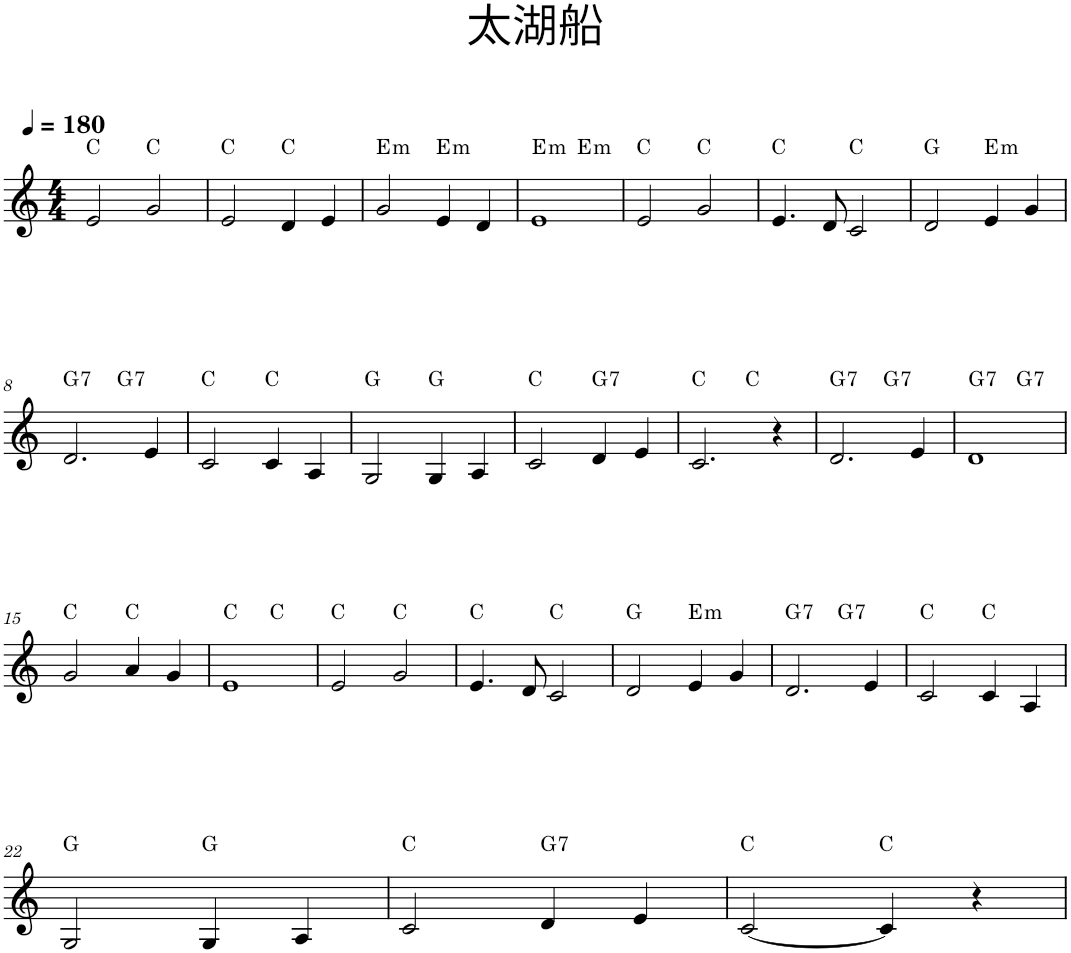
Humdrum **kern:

**kern	**harte
*part1	*part1
*staff1	*
*I"Piano	*
*I'Pno.	*
*clefG2	*
*k[]	*
*M4/4	*
*MM180	*
=1	=1
2e/	C:maj
2g/	C:maj
=2	=2
2e/	C:maj
4d/	C:maj
4e/	.
=3	=3
!	!LO:H:kt=m
2g/	E:min
!	!LO:H:kt=m
4e/	E:min
4d/	.
=4	=4
!	!LO:H:kt=m
*^	*
1e	2ryy	E:min
!	!	!LO:H:kt=m
.	2ryy	E:min
*v	*v	*
=5	=5
2e/	C:maj
2g/	C:maj
=6	=6
4.e/	C:maj
8d/	.
2c/	C:maj
=7	=7
2d/	G:maj
!	!LO:H:kt=m
4e/	E:min
4g/	.
!!LO:LB:g=z
=8	=8
!	!LO:H:kt=7
*^	*
2.d/	2ryy	G:7
!	!	!LO:H:kt=7
.	2ryy	G:7
4e/	.	.
*v	*v	*
=9	=9
2c/	C:maj
4c/	C:maj
4A/	.
=10	=10
2G/	G:maj
4G/	G:maj
4A/	.
=11	=11
2c/	C:maj
!	!LO:H:kt=7
4d/	G:7
4e/	.
=12	=12
*^	*
2.c/	2ryy	C:maj
.	2ryy	C:maj
4r	.	.
=13	=13	=13
!	!	!LO:H:kt=7
2.d/	2ryy	G:7
!	!	!LO:H:kt=7
.	2ryy	G:7
4e/	.	.
=14	=14	=14
!	!	!LO:H:kt=7
1d	2ryy	G:7
!	!	!LO:H:kt=7
.	2ryy	G:7
*v	*v	*
!!LO:LB:g=z
=15	=15
2g/	C:maj
4a/	C:maj
4g/	.
=16	=16
*^	*
1e	2ryy	C:maj
.	2ryy	C:maj
*v	*v	*
=17	=17
2e/	C:maj
2g/	C:maj
=18	=18
4.e/	C:maj
8d/	.
2c/	C:maj
=19	=19
2d/	G:maj
!	!LO:H:kt=m
4e/	E:min
4g/	.
=20	=20
!	!LO:H:kt=7
*^	*
2.d/	2ryy	G:7
!	!	!LO:H:kt=7
.	2ryy	G:7
4e/	.	.
*v	*v	*
=21	=21
2c/	C:maj
4c/	C:maj
4A/	.
!!LO:LB:g=z
=22	=22
2G/	G:maj
4G/	G:maj
4A/	.
=23	=23
2c/	C:maj
!	!LO:H:kt=7
4d/	G:7
4e/	.
=24	=24
[2c/	C:maj
4c/]	C:maj
4r	.
=	=
*-	*-
